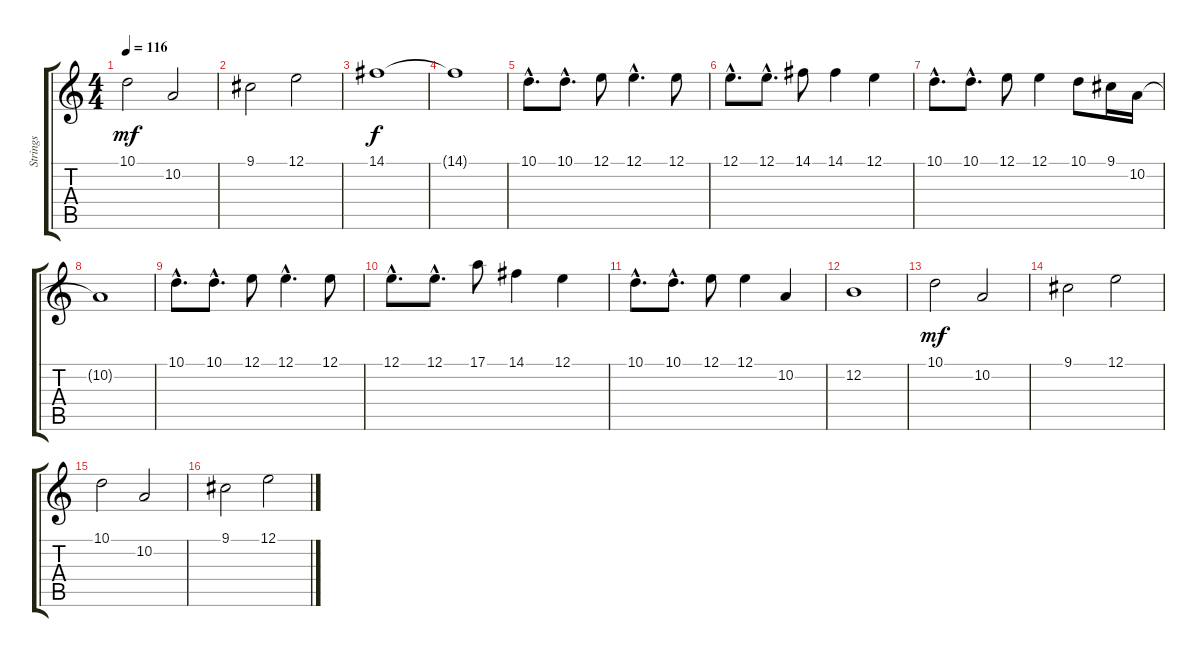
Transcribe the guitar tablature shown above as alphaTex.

\track ("Strings" "Strings") {instrument stringensemble1}
\staff {score tabs}
\tuning (E4 B3 G3 D3 A2 E2) {hide}
\ts (4 4)
\tempo 116
\clef g2
\ks c
10.1.2{dy mf} 10.2.2 |
9.1.2 12.1.2 |
14.1.1{dy f} |
14.1{t}.1 |
10.1{hac}.8{d} 10.1{hac}.8{d} 12.1.8 12.1{hac}.4{d} 12.1.8 |
12.1{hac}.8{d} 12.1{hac}.8{d} 14.1.8 14.1.4 12.1.4 |
10.1{hac}.8{d} 10.1{hac}.8{d} 12.1.8 12.1.4 10.1.8 9.1.16 10.2.16 |
10.2{t}.1 |
10.1{hac}.8{d} 10.1{hac}.8{d} 12.1.8 12.1{hac}.4{d} 12.1.8 |
12.1{hac}.8{d} 12.1{hac}.8{d} 17.1.8 14.1.4 12.1.4 |
10.1{hac}.8{d} 10.1{hac}.8{d} 12.1.8 12.1.4 10.2.4 |
12.2.1 |
10.1.2{dy mf} 10.2.2 |
9.1.2 12.1.2 |
10.1.2 10.2.2 |
9.1.2 12.1.2
